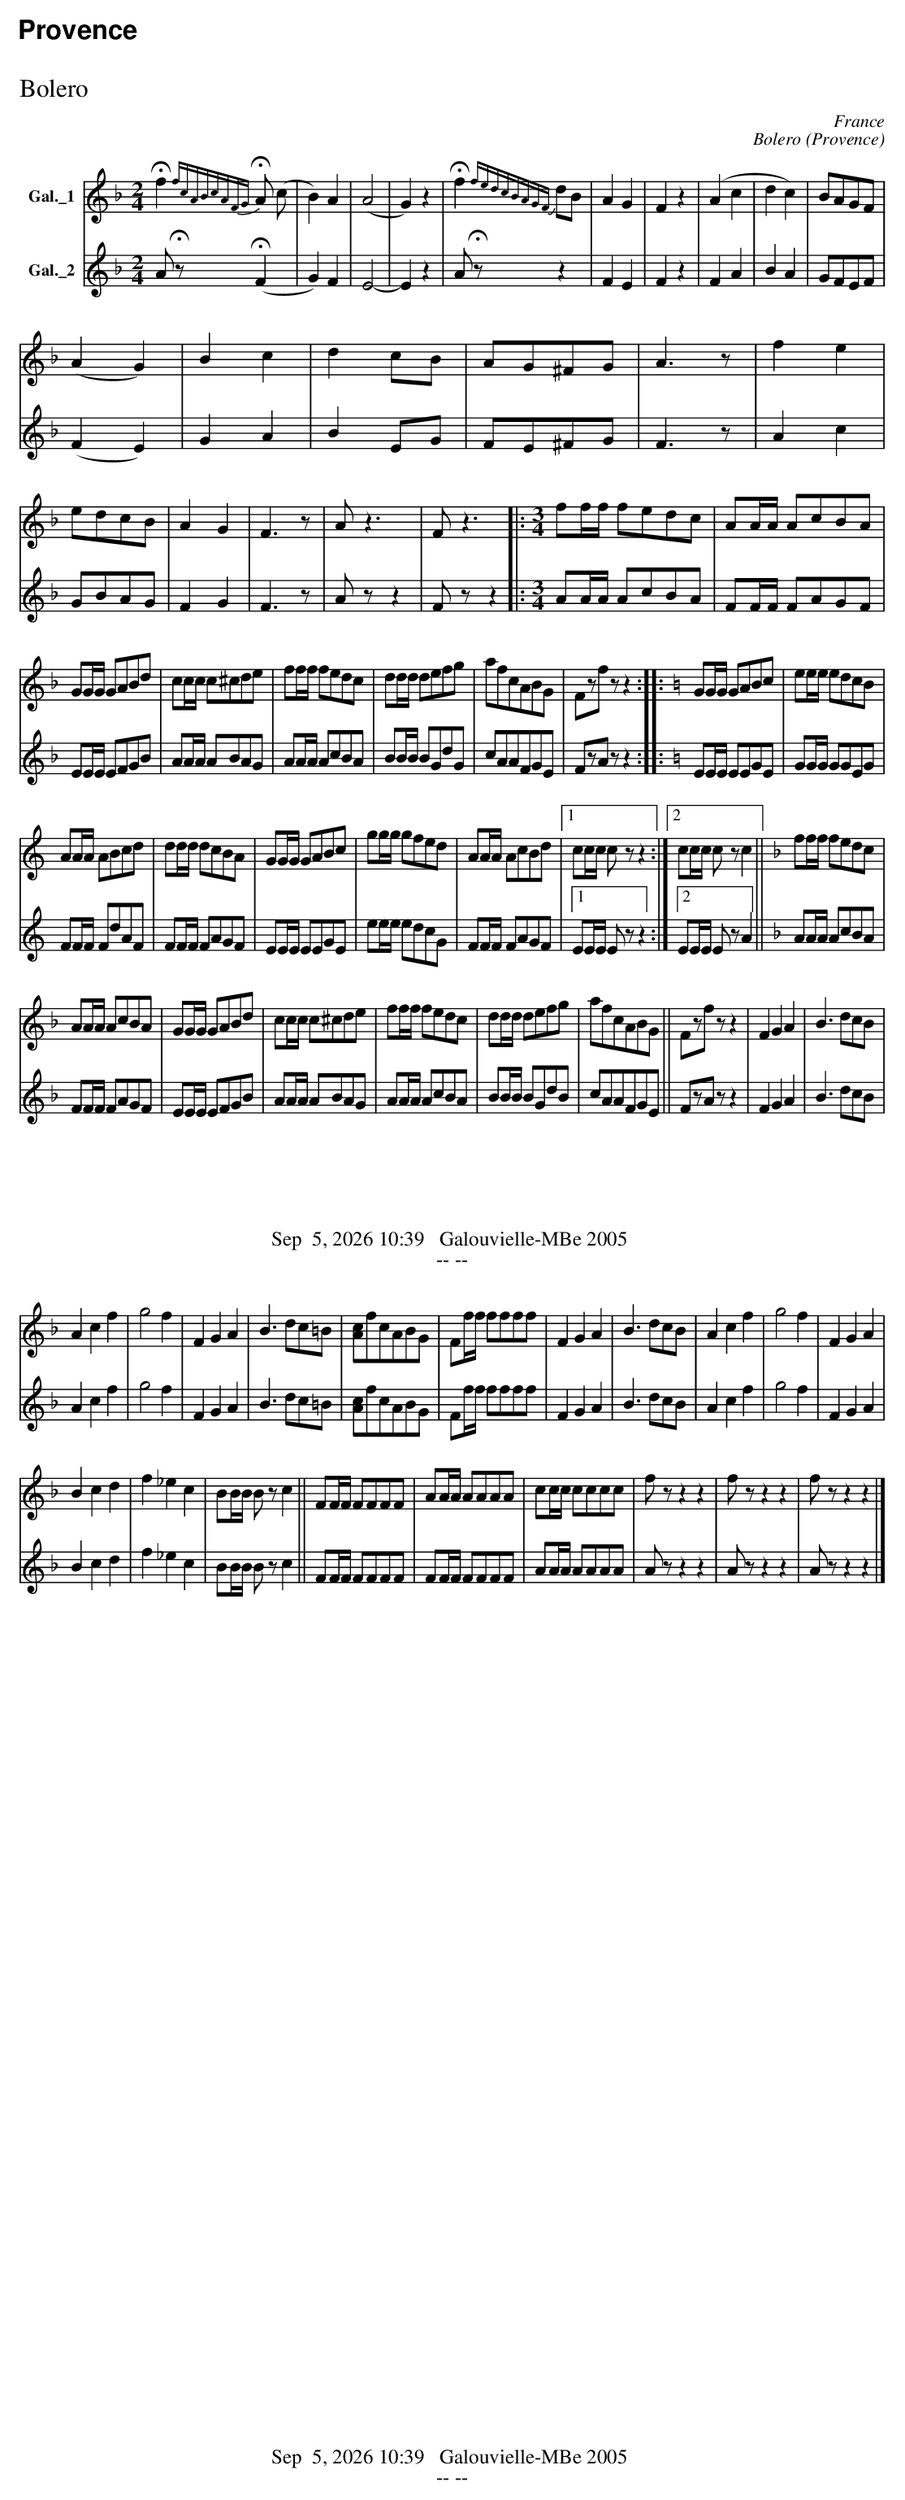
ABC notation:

X:1
T:Bolero
O:France
M:2/4
L:1/8
K:F
V:Galoubet1 name=Gal._1
Hf2 {fcABcAFG}HA (c | B2) A2 | (A4 | G2) z2 | Hf2{fedcBAGF} dB | A2G2 | F2z2 | (A2c2 | d2c2) | BAGF |
(A2G2) | B2c2 | d2cB | AG^FG | A3z | f2e2 | edcB | A2G2 | F3z | Az3 | Fz3 |: [M:3/4] ff/f/ fedc | AA/A/ AcBA |
GG/G/ GABd | cc/c/ c^cde | ff/f/ fedc | dd/d/ defg | afcABG | Fzfz z2:: [K:C] GG/G/ GABc | ee/e/ edcB |
AA/A/ ABcd | dd/d/ dcBA | GG/G/ GABc | gg/g/ gfed | AA/A/ AcBd |1 cc/c/ cz z2 :|2 cc/c/ cz c2 || [K:F] ff/f/ fedc |
AA/A/ AcBA | GG/G/ GABd | cc/c/ c^cde | ff/f/ fedc | dd/d/ defg | afcABG || Fzfz z2| F2G2A2 |B3dcB |
A2c2f2 | g4f2 | F2G2A2 | B3dc=B | [Ac]fcABG | Ff/f/ ffff | F2G2A2 | B3dcB | A2c2f2 | g4f2 | F2G2A2 |
B2c2d2 | f2_e2c2 | BB/B/ Bz c2 ||  FF/F/ FFFF | AA/A/ AAAA | cc/c/ cccc | fz z2z2 | fz z2z2 | fz z2z2 |]
V:Galoubet2 name=Gal._2
AHz (HF2 | G2)F2 | E4- | E2 z2 | AHz z2 | F2E2 | F2z2 | F2A2 | B2A2 | GFEF |
(F2E2) | G2A2 | B2EG | FE^FG | F3z | A2c2 | GBAG | F2G2 | F3z | Azz2 | Fzz2 |:  [M:3/4]
AA/A/ AcBA | FF/F/ FAGF | EE/E/ EFGB | AA/A/ ABAG | AA/A/ AcBA | BB/B/ BGdG | cAAFGE | FzAzz2 :: [K:C] EE/E/ EEGE | GG/G/ GGEG |
FF/F/ FdAF | FF/F/ FAGF | EE/E/ EEGE | ee/e/ edcG | FF/F/ FAGF |1 EE/E/ Ezz2 :|2 EE/E/ Ez A2 || [K:F] AA/A/ AcBA |
FF/F/ FAGF | EE/E/ EFGB | AA/A/ ABAG | AA/A/ AcBA | BB/B/ BGdB | cAAFGE || FzAz z2 |  F2G2A2 |B3dcB |
A2c2f2 | g4f2 | F2G2A2 | B3dc=B | [Ac]fcABG | Ff/f/ ffff | F2G2A2 | B3dcB | A2c2f2 | g4f2 | F2G2A2 |
B2c2d2 | f2_e2c2 | BB/B/ Bz c2 || FF/F/ FFFF | FF/F/ FFFF | AA/A/ AAAA | Az z2z2  | Az z2z2  | Az z2z2  |]
